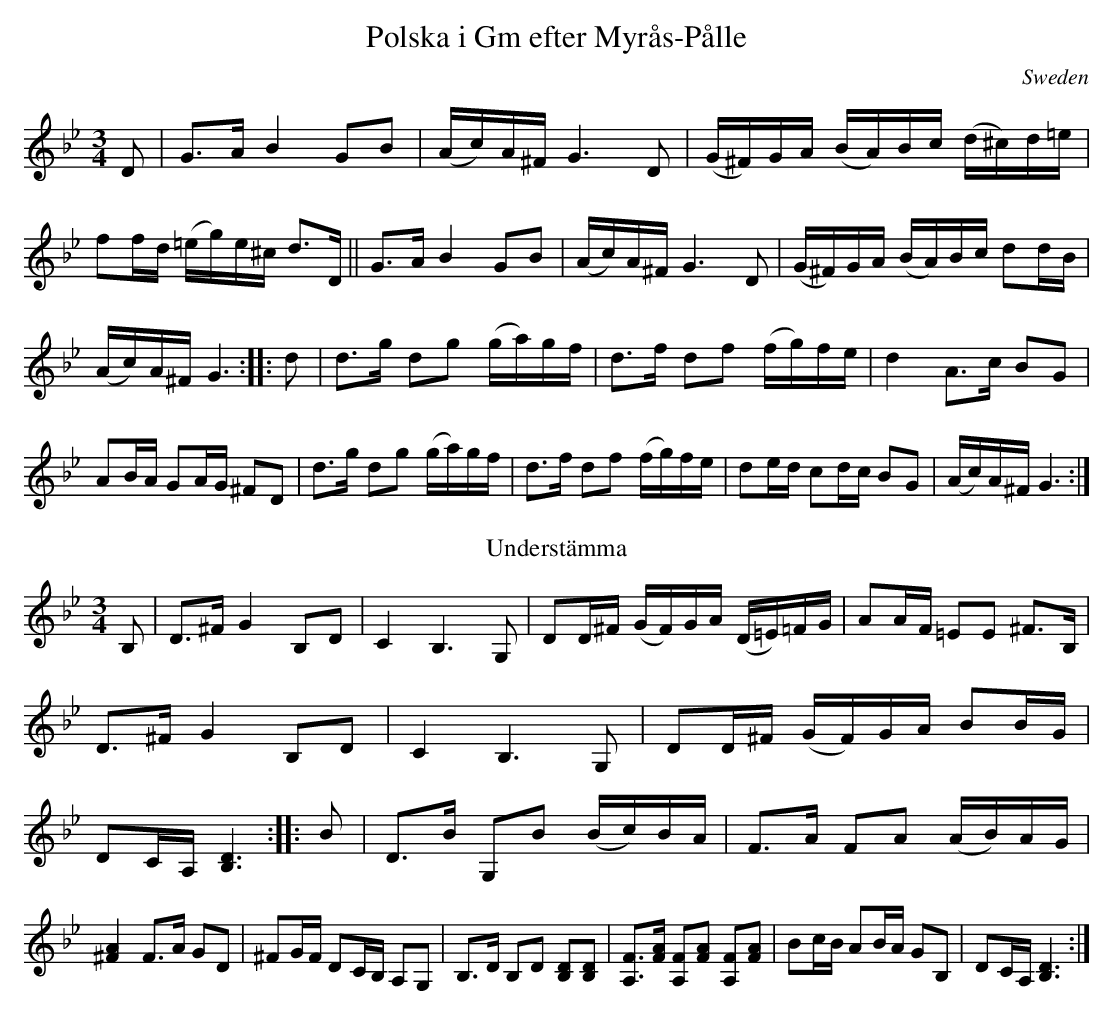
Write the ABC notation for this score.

X:1
T:Polska i Gm efter Myrås-Pålle
O:Sweden
M:3/4
L:1/16
K:Gm
D2|G3A B4 G2B2|(Ac)A^F G6 D2|(G^F)GA (BA)Bc (d^c)d=e|\
f2fd (=eg)e^c d3D||G3A B4 G2B2|(Ac)A^F G6 D2|\
(G^F)GA (BA)Bc d2dB|(Ac)A^F G6::\
d2|d3g d2g2 (ga)gf|d3f d2f2 (fg)fe|d4 A3c B2G2|\
A2BA G2AG ^F2D2|d3g d2g2 (ga)gf|d3f d2f2 (fg)fe|\
d2ed c2dc B2G2|(Ac)A^F G6:|\
T:Understämma
B,2|D3^F G4 B,2D2|C4 B,6 G,2|D2D^F (GF)GA (D=E)=FG|\
A2AF =E2E2 ^F3B,|D3^F G4 B,2D2|C4 B,6 G,2|\
D2D^F (GF)GA B2BG|D2CA, [B,6D6]::\
B2|D3B G,2B2 (Bc)BA|F3A F2A2 (AB)AG|[^F4A4] F3A G2D2|\
^F2GF D2CB, A,2G,2|B,3D B,2D2 [B,2D2][B,2D2]|\
[A,3F3][FA] [A,2F2][F2A2] [A,2F2][F2A2]|B2cB A2BA G2B,2|\
D2CA, [B,6D6]:|
